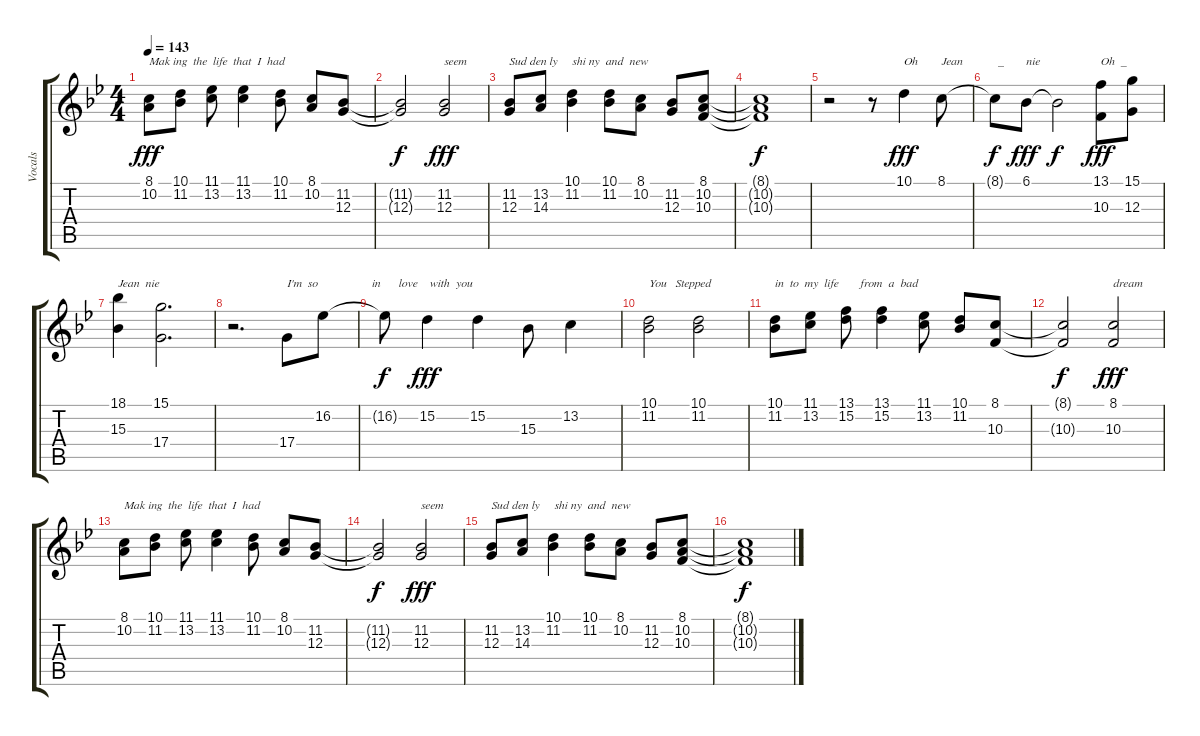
\track ("Vocals" "Vocals") {instrument voiceoohs}
\staff {score tabs}
\tuning (E4 B3 G3 D3 A2 E2) {hide}
\ts (4 4)
\tempo 143
\clef g2
\ks bb
(8.1 10.2).8{txt "Mak ing  the  life  that  I  had" dy fff} (10.1 11.2).8 (11.1 13.2).8 (11.1 13.2).4 (10.1 11.2).8 (8.1 10.2).8 (11.2 12.3).8 |
(11.2{t} 12.3{t}).2{dy f} (11.2 12.3).2{txt "seem" dy fff} |
(11.2 12.3).8{txt "Sud den ly     shi ny  and  new"} (13.2 14.3).8 (10.1 11.2).4 (10.1 11.2).8 (8.1 10.2).8 (11.2 12.3).8 (8.1 10.2 10.3).8 |
(8.1{t} 10.2{t} 10.3{t}).1{dy f} |
r.2 r.8 10.1.4{txt "Oh" dy fff} 8.1.8{txt "Jean"} |
8.1{t}.8{txt " _ " dy f} 6.1.8{txt "nie" dy fff} 6.1{t}.2{dy f} (13.1 10.3).8{txt "Oh  _" dy fff} (15.1 12.3).8 |
(18.1 15.3).4{txt "Jean  nie"} (15.1 17.4).2{d} |
r.2{d} 17.4.8{txt "I'm  so                  in      love    with  you"} 16.2.8 |
16.2{t}.8{dy f} 15.2.4{dy fff} 15.2.4 15.3.8 13.2.4 |
(10.1 11.2).2{txt "You   Stepped"} (10.1 11.2).2 |
(10.1 11.2).8{txt "in  to  my  life       from  a  bad"} (11.1 13.2).8 (13.1 15.2).8 (13.1 15.2).4 (11.1 13.2).8 (10.1 11.2).8 (8.1 10.3).8 |
(8.1{t} 10.3{t}).2{dy f} (8.1 10.3).2{txt "dream" dy fff} |
(8.1 10.2).8{txt "Mak ing  the  life  that  I  had"} (10.1 11.2).8 (11.1 13.2).8 (11.1 13.2).4 (10.1 11.2).8 (8.1 10.2).8 (11.2 12.3).8 |
(11.2{t} 12.3{t}).2{dy f} (11.2 12.3).2{txt "seem" dy fff} |
(11.2 12.3).8{txt "Sud den ly     shi ny  and  new"} (13.2 14.3).8 (10.1 11.2).4 (10.1 11.2).8 (8.1 10.2).8 (11.2 12.3).8 (8.1 10.2 10.3).8 |
(8.1{t} 10.2{t} 10.3{t}).1{dy f}
